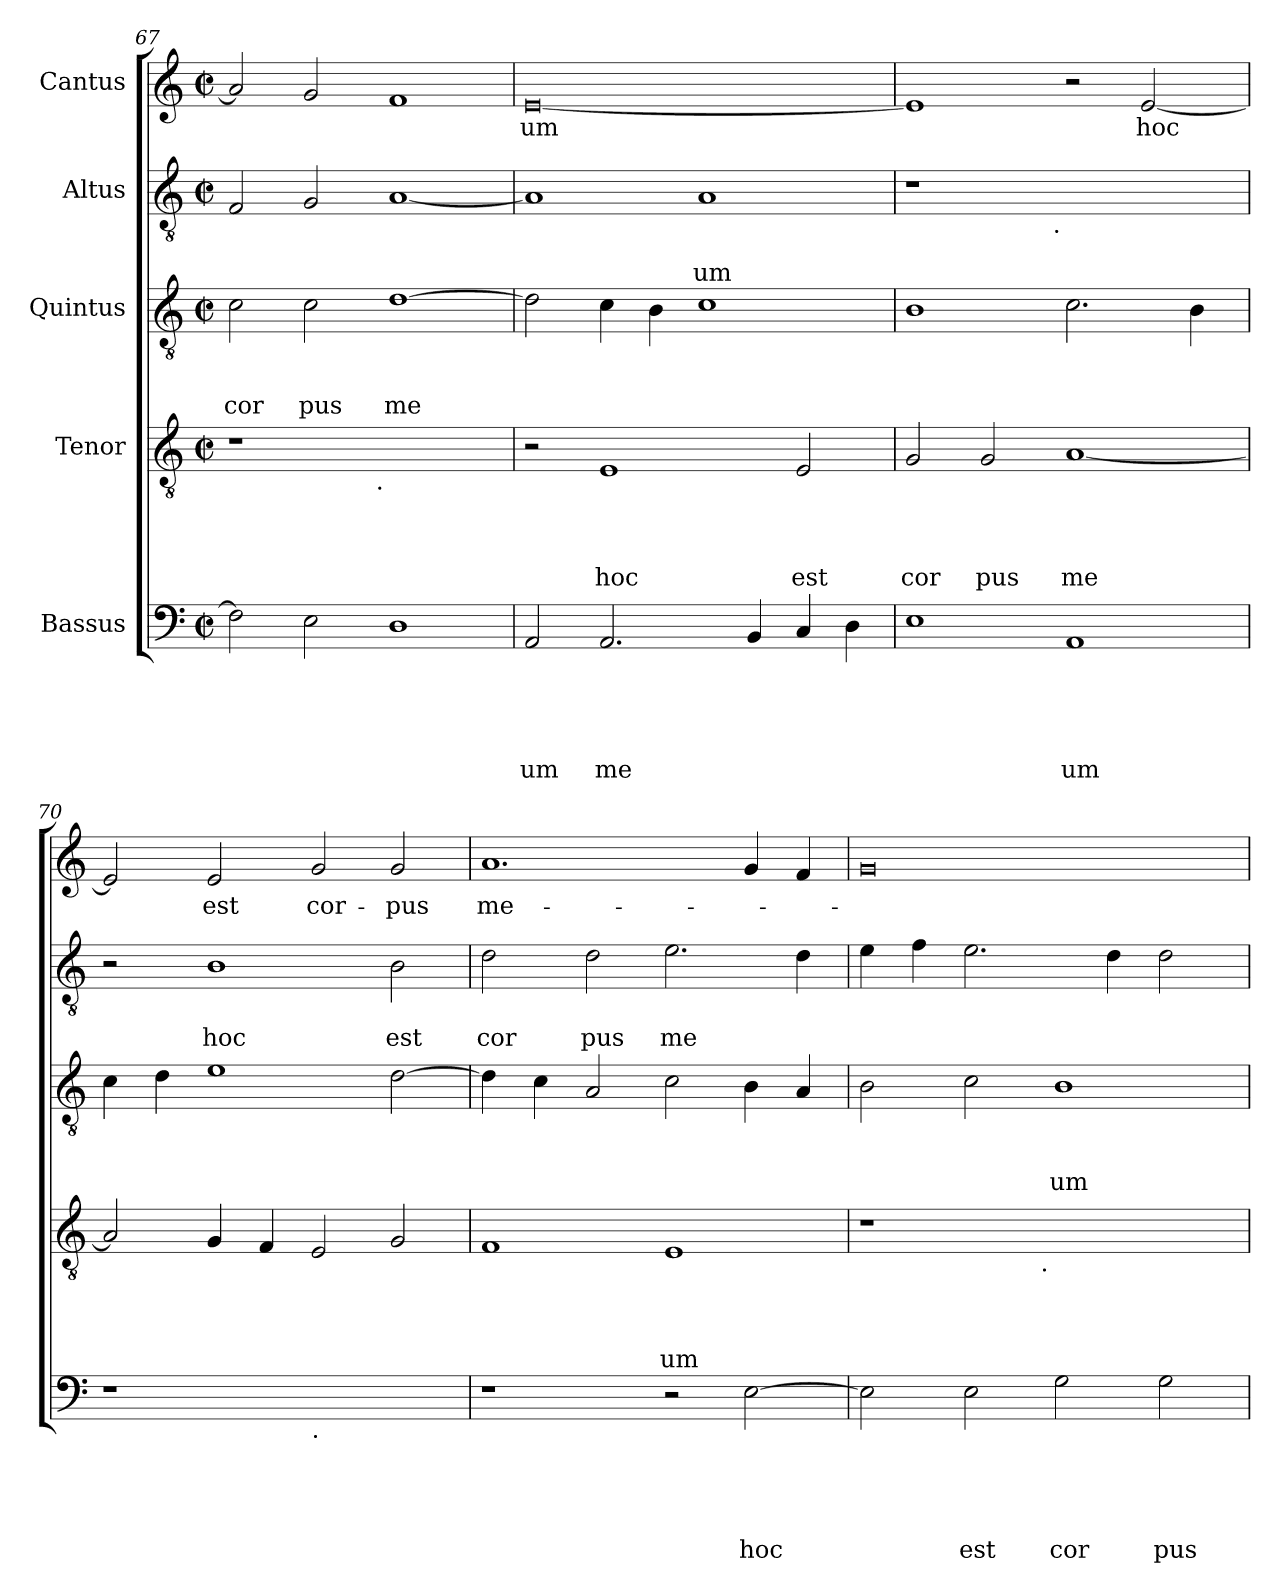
**kern	**text	**text	**text	**text	**text	**kern	**text	**text	**text	**text	**kern	**text	**text	**text	**kern	**text	**text	**kern	**text
*part5	*part5	*part5	*part5	*part5	*part5	*part4	*part4	*part4	*part4	*part4	*part3	*part3	*part3	*part3	*part2	*part2	*part2	*part1	*part1
*staff5	*staff5	*staff5	*staff5	*staff5	*staff5	*staff4	*staff4	*staff4	*staff4	*staff4	*staff3	*staff3	*staff3	*staff3	*staff2	*staff2	*staff2	*staff1	*staff1
*I"Bassus	*	*	*	*	*	*I"Tenor	*	*	*	*	*I"Quintus	*	*	*	*I"Altus	*	*	*I"Cantus	*
!!LO:PB:g=z
*clefF4	*	*	*	*	*	*clefGv2	*	*	*	*	*clefGv2	*	*	*	*clefGv2	*	*	*clefG2	*
*k[]	*	*	*	*	*	*k[]	*	*	*	*	*k[]	*	*	*	*k[]	*	*	*k[]	*
*C:	*	*	*	*	*	*C:	*	*	*	*	*C:	*	*	*	*C:	*	*	*C:	*
*M2/2	*	*	*	*	*	*M2/2	*	*	*	*	*M2/2	*	*	*	*M2/2	*	*	*M2/2	*
*met(c|)	*	*	*	*	*	*met(c|)	*	*	*	*	*met(c|)	*	*	*	*met(c|)	*	*	*met(c|)	*
=67	=67	=67	=67	=67	=67	=67	=67	=67	=67	=67	=67	=67	=67	=67	=67	=67	=67	=67	=67
!	!	!	!	!	!	!	!	!	!	!	!	!	!	!LO:LY:b	!	!	!	!	!
*	*	*	*	*	*	*^	*	*	*	*	*	*	*	*	*	*	*	*	*
2F\]	.	.	.	.	.	1r	2ryy	.	.	.	.	2c\	.	.	cor	2F/	.	.	2a/]	.
!	!	!	!	!	!	!	!	!	!	!	!	!	!	!	!LO:LY:b	!	!	!	!	!
2E\	.	.	.	.	.	.	4...ryy	.	.	.	.	2c\	.	.	pus	2G/	.	.	2g/	.
!	!	!	!	!	!	!	!LO:TX:b:t=.	!	!	!	!	!	!	!	!	!	!	!	!	!
.	.	.	.	.	.	.	1ryy	.	.	.	.	.	.	.	.	.	.	.	.	.
!	!	!	!	!	!	!	!	!	!	!	!	!	!	!	!LO:LY:b	!	!	!	!	!
1D	.	.	.	.	.	1ryy	.	.	.	.	.	[>1d	.	.	me	[<1A	.	.	1f	.
.	.	.	.	.	.	.	32ryy	.	.	.	.	.	.	.	.	.	.	.	.	.
=68	=68	=68	=68	=68	=68	=68	=68	=68	=68	=68	=68	=68	=68	=68	=68	=68	=68	=68	=68	=68
!	!	!	!	!	!LO:LY:b	!	!	!	!	!	!	!	!	!	!	!	!	!	!	!LO:LY:b
*	*	*	*	*	*	*v	*v	*	*	*	*	*	*	*	*	*	*	*	*	*
2AA/	.	.	.	.	um	2r	.	.	.	.	2d\]	.	.	.	1A]	.	.	[<0e	um
!	!	!	!	!	!LO:LY:b	!	!	!	!	!LO:LY:b	!	!	!	!	!	!	!	!	!
2.AA/	.	.	.	.	me	1E	.	.	.	hoc	4c\	.	.	.	.	.	.	.	.
.	.	.	.	.	.	.	.	.	.	.	4B\	.	.	.	.	.	.	.	.
!	!	!	!	!	!	!	!	!	!	!	!	!	!	!	!	!	!LO:LY:b	!	!
.	.	.	.	.	.	.	.	.	.	.	1c	.	.	.	1A	.	um	.	.
4BB/	.	.	.	.	.	.	.	.	.	.	.	.	.	.	.	.	.	.	.
!	!	!	!	!	!	!	!	!	!	!LO:LY:b	!	!	!	!	!	!	!	!	!
4C/	.	.	.	.	.	2E/	.	.	.	est	.	.	.	.	.	.	.	.	.
4D\	.	.	.	.	.	.	.	.	.	.	.	.	.	.	.	.	.	.	.
=69	=69	=69	=69	=69	=69	=69	=69	=69	=69	=69	=69	=69	=69	=69	=69	=69	=69	=69	=69
!	!	!	!	!	!	!	!	!	!	!LO:LY:b	!	!	!	!	!	!	!	!	!
*	*	*	*	*	*	*	*	*	*	*	*	*	*	*	*^	*	*	*	*
1E	.	.	.	.	.	2G/	.	.	.	cor	1B	.	.	.	1r	2ryy	.	.	1e]	.
!	!	!	!	!	!	!	!	!	!	!LO:LY:b	!	!	!	!	!	!	!	!	!	!
.	.	.	.	.	.	2G/	.	.	.	pus	.	.	.	.	.	4...ryy	.	.	.	.
!	!	!	!	!	!	!	!	!	!	!	!	!	!	!	!	!LO:TX:b:t=.	!	!	!	!
.	.	.	.	.	.	.	.	.	.	.	.	.	.	.	.	1ryy	.	.	.	.
!	!	!	!	!	!LO:LY:b	!	!	!	!	!LO:LY:b	!	!	!	!	!	!	!	!	!	!
1AA	.	.	.	.	um	[<1A	.	.	.	me	2.c\	.	.	.	1ryy	.	.	.	2r	.
!	!	!	!	!	!	!	!	!	!	!	!	!	!	!	!	!	!	!	!	!LO:LY:b
.	.	.	.	.	.	.	.	.	.	.	.	.	.	.	.	.	.	.	[<2e/	hoc
.	.	.	.	.	.	.	.	.	.	.	4B\	.	.	.	.	.	.	.	.	.
.	.	.	.	.	.	.	.	.	.	.	.	.	.	.	.	32ryy	.	.	.	.
*	*	*	*	*	*	*	*	*	*	*	*	*	*	*	*v	*v	*	*	*	*
=70	=70	=70	=70	=70	=70	=70	=70	=70	=70	=70	=70	=70	=70	=70	=70	=70	=70	=70	=70
1r	.	.	.	.	.	2A/]	.	.	.	.	4c\	.	.	.	2r	.	.	2e/]	.
.	.	.	.	.	.	.	.	.	.	.	4d\	.	.	.	.	.	.	.	.
!	!	!	!	!	!	!	!	!	!	!	!	!	!	!	!	!	!LO:LY:b	!	!LO:LY:b
.	.	.	.	.	.	4G/	.	.	.	.	1e	.	.	.	1B	.	hoc	2e/	est
.	.	.	.	.	.	4F/	.	.	.	.	.	.	.	.	.	.	.	.	.
!LO:TX:b:t=.	!	!	!	!	!	!	!	!	!	!	!	!	!	!	!	!	!	!	!
!	!	!	!	!	!	!	!	!	!	!	!	!	!	!	!	!	!	!	!LO:LY:b
1ryy	.	.	.	.	.	2E/	.	.	.	.	.	.	.	.	.	.	.	2g/	cor-
!	!	!	!	!	!	!	!	!	!	!	!	!	!	!	!	!	!LO:LY:b	!	!LO:LY:b
.	.	.	.	.	.	2G/	.	.	.	.	[>2d\	.	.	.	2B\	.	est	2g/	-pus
=71	=71	=71	=71	=71	=71	=71	=71	=71	=71	=71	=71	=71	=71	=71	=71	=71	=71	=71	=71
!	!	!	!	!	!	!	!	!	!	!	!	!	!	!	!	!	!LO:LY:b	!	!LO:LY:b
1r	.	.	.	.	.	1F	.	.	.	.	4d\]	.	.	.	2d\	.	cor	1.a	me-
.	.	.	.	.	.	.	.	.	.	.	4c\	.	.	.	.	.	.	.	.
!	!	!	!	!	!	!	!	!	!	!	!	!	!	!	!	!	!LO:LY:b	!	!
.	.	.	.	.	.	.	.	.	.	.	2A/	.	.	.	2d\	.	pus	.	.
!	!	!	!	!	!	!	!	!	!	!LO:LY:b	!	!	!	!	!	!	!LO:LY:b	!	!
2r	.	.	.	.	.	1E	.	.	.	um	2c\	.	.	.	2.e\	.	me	.	.
!	!	!	!	!	!LO:LY:b	!	!	!	!	!	!	!	!	!	!	!	!	!	!
[>2E\	.	.	.	.	hoc	.	.	.	.	.	4B\	.	.	.	.	.	.	4g/	.
.	.	.	.	.	.	.	.	.	.	.	4A/	.	.	.	4d\	.	.	4f/	.
=72	=72	=72	=72	=72	=72	=72	=72	=72	=72	=72	=72	=72	=72	=72	=72	=72	=72	=72	=72
*	*	*	*	*	*	*^	*	*	*	*	*	*	*	*	*	*	*	*	*
2E\]	.	.	.	.	.	1r	2ryy	.	.	.	.	2B\	.	.	.	4e\	.	.	0g	.
.	.	.	.	.	.	.	.	.	.	.	.	.	.	.	.	4f\	.	.	.	.
!	!	!	!	!	!LO:LY:b	!	!	!	!	!	!	!	!	!	!	!	!	!	!	!
2E\	.	.	.	.	est	.	4...ryy	.	.	.	.	2c\	.	.	.	2.e\	.	.	.	.
!	!	!	!	!	!	!	!LO:TX:b:t=.	!	!	!	!	!	!	!	!	!	!	!	!	!
.	.	.	.	.	.	.	1ryy	.	.	.	.	.	.	.	.	.	.	.	.	.
!	!	!	!	!	!LO:LY:b	!	!	!	!	!	!	!	!	!	!LO:LY:b	!	!	!	!	!
2G\	.	.	.	.	cor	1ryy	.	.	.	.	.	1B	.	.	um	.	.	.	.	.
.	.	.	.	.	.	.	.	.	.	.	.	.	.	.	.	4d\	.	.	.	.
!	!	!	!	!	!LO:LY:b	!	!	!	!	!	!	!	!	!	!	!	!	!	!	!
2G\	.	.	.	.	pus	.	.	.	.	.	.	.	.	.	.	2d\	.	.	.	.
.	.	.	.	.	.	.	32ryy	.	.	.	.	.	.	.	.	.	.	.	.	.
*	*	*	*	*	*	*v	*v	*	*	*	*	*	*	*	*	*	*	*	*	*
=	=	=	=	=	=	=	=	=	=	=	=	=	=	=	=	=	=	=	=
*-	*-	*-	*-	*-	*-	*-	*-	*-	*-	*-	*-	*-	*-	*-	*-	*-	*-	*-	*-
